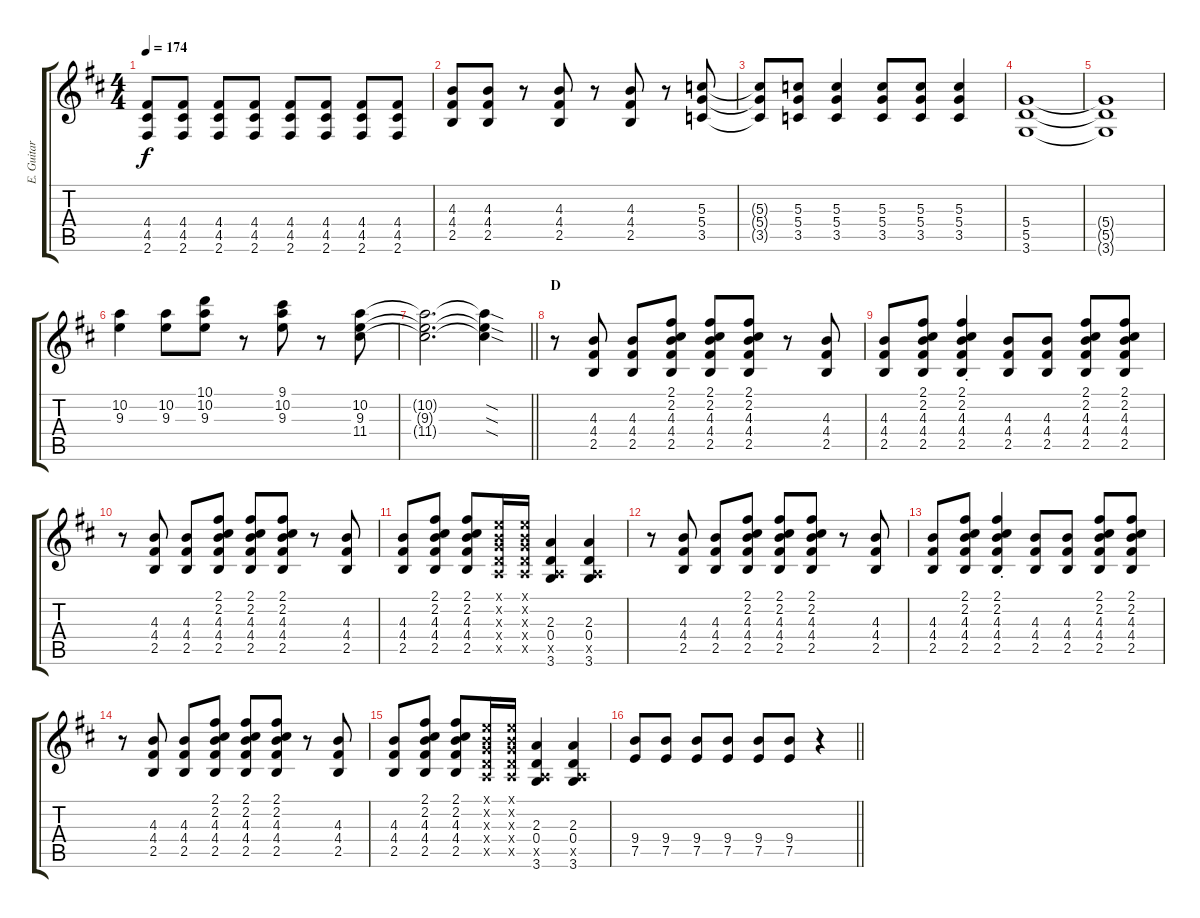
\track ("E. Guitar II" "E. Guitar ") {instrument overdrivenguitar}
\staff {score tabs}
\tuning (E4 B3 G3 D3 A2 E2) {hide}
\ts (4 4)
\tempo 174
\clef g2
\ks bminor
(4.4{t} 4.5{t} 2.6{t}).8{dy f} (4.4 4.5 2.6).8 (4.4 4.5 2.6).8 (4.4 4.5 2.6).8 (4.4 4.5 2.6).8 (4.4 4.5 2.6).8 (4.4 4.5 2.6).8 (4.4 4.5 2.6).8 |
(4.3 4.4 2.5).8 (4.3 4.4 2.5).8 r.8 (4.3 4.4 2.5).8 r.8 (4.3 4.4 2.5).8 r.8 (5.3 5.4 3.5).8 |
(5.3{t} 5.4{t} 3.5{t}).8 (5.3 5.4 3.5).8 (5.3 5.4 3.5).4 (5.3 5.4 3.5).8 (5.3 5.4 3.5).8 (5.3 5.4 3.5).4 |
(5.4 5.5 3.6).1 |
(5.4{t} 5.5{t} 3.6{t}).1 |
(10.2 9.3).4 (10.2 9.3).8 (10.1 10.2 9.3).8 r.8 (9.1 10.2 9.3).8 r.8 (10.2 9.3 11.4).8 |
\barLineRight lightlight
(10.2{t} 9.3{t} 11.4{t}).2{d} (10.2{sod t} 9.3{sod t} 11.4{sod t}).4 |
\section ("" "D")
r.8 (4.3 4.4 2.5).8 (4.3 4.4 2.5).8 (2.1 2.2 4.3 4.4 2.5).8 (2.1 2.2 4.3 4.4 2.5).8 (2.1 2.2 4.3 4.4 2.5).8 r.8 (4.3 4.4 2.5).8 |
(4.3 4.4 2.5).8 (2.1 2.2 4.3 4.4 2.5).8 (2.1{st} 2.2{st} 4.3{st} 4.4{st} 2.5{st}).4 (4.3 4.4 2.5).8 (4.3 4.4 2.5).8 (2.1 2.2 4.3 4.4 2.5).8 (2.1 2.2 4.3 4.4 2.5).8 |
r.8 (4.3 4.4 2.5).8 (4.3 4.4 2.5).8 (2.1 2.2 4.3 4.4 2.5).8 (2.1 2.2 4.3 4.4 2.5).8 (2.1 2.2 4.3 4.4 2.5).8 r.8 (4.3 4.4 2.5).8 |
(4.3 4.4 2.5).8 (2.1 2.2 4.3 4.4 2.5).8 (2.1 2.2 4.3 4.4 2.5).8 (0.1{x} 0.2{x} 0.3{x} 0.4{x} 0.5{x}).16 (0.1{x} 0.2{x} 0.3{x} 0.4{x} 0.5{x}).16 (2.3 0.4 0.5{x} 3.6).4 (2.3 0.4 0.5{x} 3.6).4 |
r.8 (4.3 4.4 2.5).8 (4.3 4.4 2.5).8 (2.1 2.2 4.3 4.4 2.5).8 (2.1 2.2 4.3 4.4 2.5).8 (2.1 2.2 4.3 4.4 2.5).8 r.8 (4.3 4.4 2.5).8 |
(4.3 4.4 2.5).8 (2.1 2.2 4.3 4.4 2.5).8 (2.1{st} 2.2{st} 4.3{st} 4.4{st} 2.5{st}).4 (4.3 4.4 2.5).8 (4.3 4.4 2.5).8 (2.1 2.2 4.3 4.4 2.5).8 (2.1 2.2 4.3 4.4 2.5).8 |
r.8 (4.3 4.4 2.5).8 (4.3 4.4 2.5).8 (2.1 2.2 4.3 4.4 2.5).8 (2.1 2.2 4.3 4.4 2.5).8 (2.1 2.2 4.3 4.4 2.5).8 r.8 (4.3 4.4 2.5).8 |
(4.3 4.4 2.5).8 (2.1 2.2 4.3 4.4 2.5).8 (2.1 2.2 4.3 4.4 2.5).8 (0.1{x} 0.2{x} 0.3{x} 0.4{x} 0.5{x}).16 (0.1{x} 0.2{x} 0.3{x} 0.4{x} 0.5{x}).16 (2.3 0.4 0.5{x} 3.6).4 (2.3 0.4 0.5{x} 3.6).4 |
\barLineRight lightlight
(9.4 7.5).8 (9.4 7.5).8 (9.4 7.5).8 (9.4 7.5).8 (9.4 7.5).8 (9.4 7.5).8 r.4
